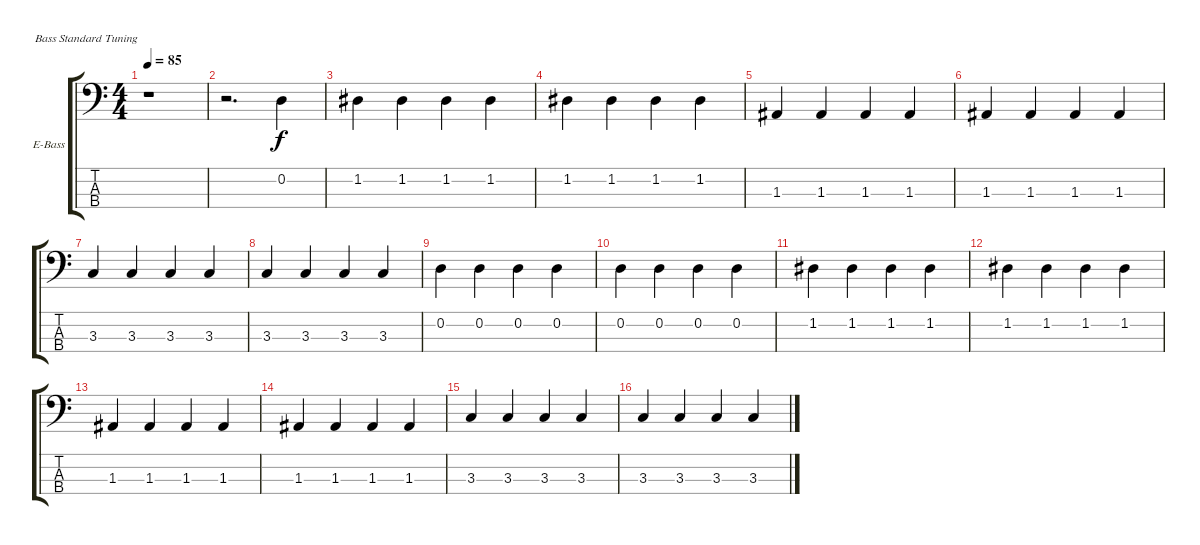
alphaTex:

\bracketExtendMode groupsimilarinstruments
\firstSystemTrackNameOrientation horizontal
\otherSystemsTrackNameOrientation horizontal
\track ("Bass" "E-Bass") {instrument electricbasspick}
\staff {score tabs}
\tuning (G2 D2 A1 E1)
\ts (4 4)
\tempo 85
\clef f4
\ks c
r.1{dy ff} |
r.2{d} 0.2.4{dy f} |
1.2.4 1.2.4 1.2.4 1.2.4 |
1.2.4 1.2.4 1.2.4 1.2.4 |
1.3.4 1.3.4 1.3.4 1.3.4 |
1.3.4 1.3.4 1.3.4 1.3.4 |
3.3.4 3.3.4 3.3.4 3.3.4 |
3.3.4 3.3.4 3.3.4 3.3.4 |
0.2.4 0.2.4 0.2.4 0.2.4 |
0.2.4 0.2.4 0.2.4 0.2.4 |
1.2.4 1.2.4 1.2.4 1.2.4 |
1.2.4 1.2.4 1.2.4 1.2.4 |
1.3.4 1.3.4 1.3.4 1.3.4 |
1.3.4 1.3.4 1.3.4 1.3.4 |
3.3.4 3.3.4 3.3.4 3.3.4 |
3.3.4 3.3.4 3.3.4 3.3.4
